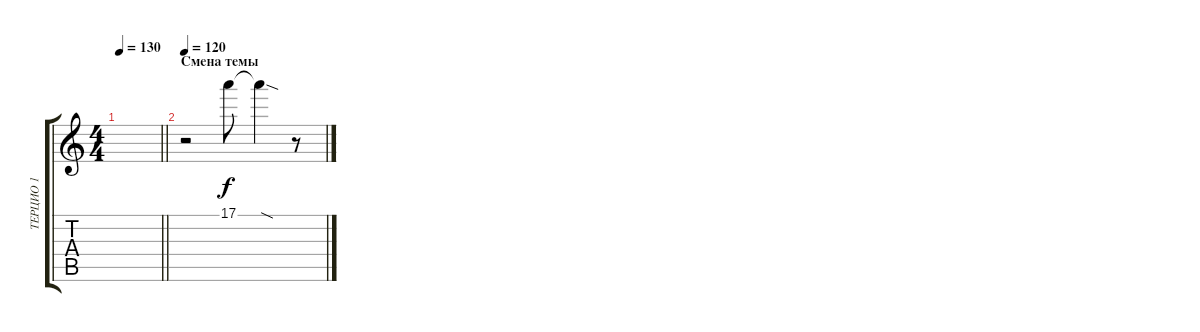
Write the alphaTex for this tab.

\track ("ТЕРЦИО 1" "ТЕРЦИО 1") {instrument acousticguitarsteel}
\staff {score tabs}
\tuning (E4 B3 G3 D3 A2 E2) {hide}
\ts (4 4)
\tempo 130
\clef g2
\barLineRight lightlight
\ks c
|
\section ("" "Смена темы")
\tempo 120
r.2 17.1.8 17.1{sod t}.4 r.8
